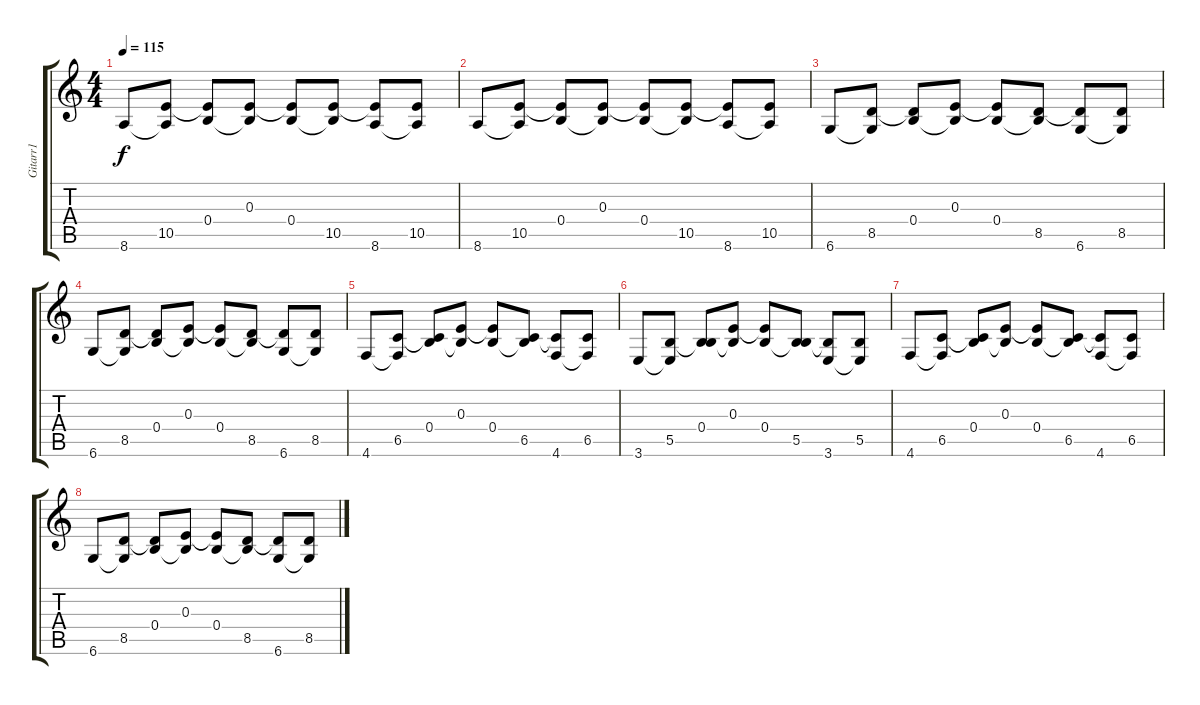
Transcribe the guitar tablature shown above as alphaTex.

\track ("Gitarr1" "Gitarr1") {instrument overdrivenguitar}
\staff {score tabs}
\tuning (Db4 Ab3 E3 B2 Gb2 Db2) {hide}
\ts (4 4)
\tempo 115
\clef g2
\ks c
8.6.8{dy f} (10.5 8.6{t}).8 (0.4 10.5{t}).8 (0.3 0.4{t}).8 (0.3{t} 0.4).8 (0.4{t} 10.5).8 (10.5{t} 8.6).8 (10.5 8.6{t}).8 |
8.6.8 (10.5 8.6{t}).8 (0.4 10.5{t}).8 (0.3 0.4{t}).8 (0.3{t} 0.4).8 (0.4{t} 10.5).8 (10.5{t} 8.6).8 (10.5 8.6{t}).8 |
6.6.8 (8.5 6.6{t}).8 (0.4 8.5{t}).8 (0.3 0.4{t}).8 (0.3{t} 0.4).8 (0.4{t} 8.5).8 (8.5{t} 6.6).8 (8.5 6.6{t}).8 |
6.6.8 (8.5 6.6{t}).8 (0.4 8.5{t}).8 (0.3 0.4{t}).8 (0.3{t} 0.4).8 (0.4{t} 8.5).8 (8.5{t} 6.6).8 (8.5 6.6{t}).8 |
4.6.8 (6.5 4.6{t}).8 (0.4 6.5{t}).8 (0.3 0.4{t}).8 (0.3{t} 0.4).8 (0.4{t} 6.5).8 (6.5{t} 4.6).8 (6.5 4.6{t}).8 |
3.6.8 (5.5 3.6{t}).8 (0.4 5.5{t}).8 (0.3 0.4{t}).8 (0.3{t} 0.4).8 (0.4{t} 5.5).8 (5.5{t} 3.6).8 (5.5 3.6{t}).8 |
4.6.8 (6.5 4.6{t}).8 (0.4 6.5{t}).8 (0.3 0.4{t}).8 (0.3{t} 0.4).8 (0.4{t} 6.5).8 (6.5{t} 4.6).8 (6.5 4.6{t}).8 |
6.6.8 (8.5 6.6{t}).8 (0.4 8.5{t}).8 (0.3 0.4{t}).8 (0.3{t} 0.4).8 (0.4{t} 8.5).8 (8.5{t} 6.6).8 (8.5 6.6{t}).8
